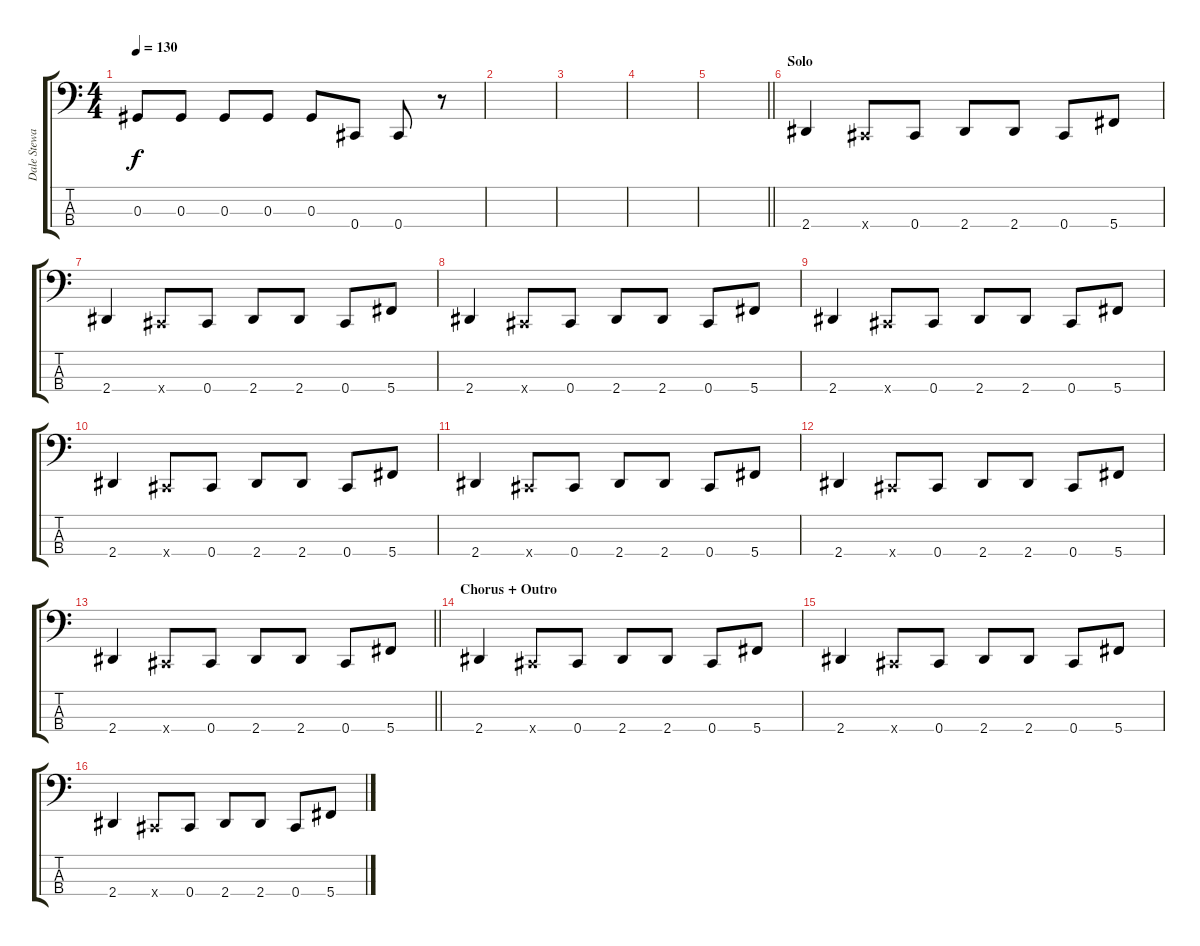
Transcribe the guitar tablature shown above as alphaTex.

\track ("Dale Stewart" "Dale Stewa") {instrument electricbassfinger}
\staff {score tabs}
\tuning (Gb2 Db2 Ab1 Db1) {hide}
\ts (4 4)
\tempo 130
\clef f4
\ks c
0.3.8{dy f} 0.3.8 0.3.8 0.3.8 0.3.8 0.4.8 0.4.8 r.8 |
|
|
|
\barLineRight lightlight
|
\section ("" "Solo")
2.4.4 0.4{x}.8 0.4.8 2.4.8 2.4.8 0.4.8 5.4.8 |
2.4.4 0.4{x}.8 0.4.8 2.4.8 2.4.8 0.4.8 5.4.8 |
2.4.4 0.4{x}.8 0.4.8 2.4.8 2.4.8 0.4.8 5.4.8 |
2.4.4 0.4{x}.8 0.4.8 2.4.8 2.4.8 0.4.8 5.4.8 |
2.4.4 0.4{x}.8 0.4.8 2.4.8 2.4.8 0.4.8 5.4.8 |
2.4.4 0.4{x}.8 0.4.8 2.4.8 2.4.8 0.4.8 5.4.8 |
2.4.4 0.4{x}.8 0.4.8 2.4.8 2.4.8 0.4.8 5.4.8 |
\barLineRight lightlight
2.4.4 0.4{x}.8 0.4.8 2.4.8 2.4.8 0.4.8 5.4.8 |
\section ("" "Chorus + Outro")
2.4.4 0.4{x}.8 0.4.8 2.4.8 2.4.8 0.4.8 5.4.8 |
2.4.4 0.4{x}.8 0.4.8 2.4.8 2.4.8 0.4.8 5.4.8 |
2.4.4 0.4{x}.8 0.4.8 2.4.8 2.4.8 0.4.8 5.4.8
